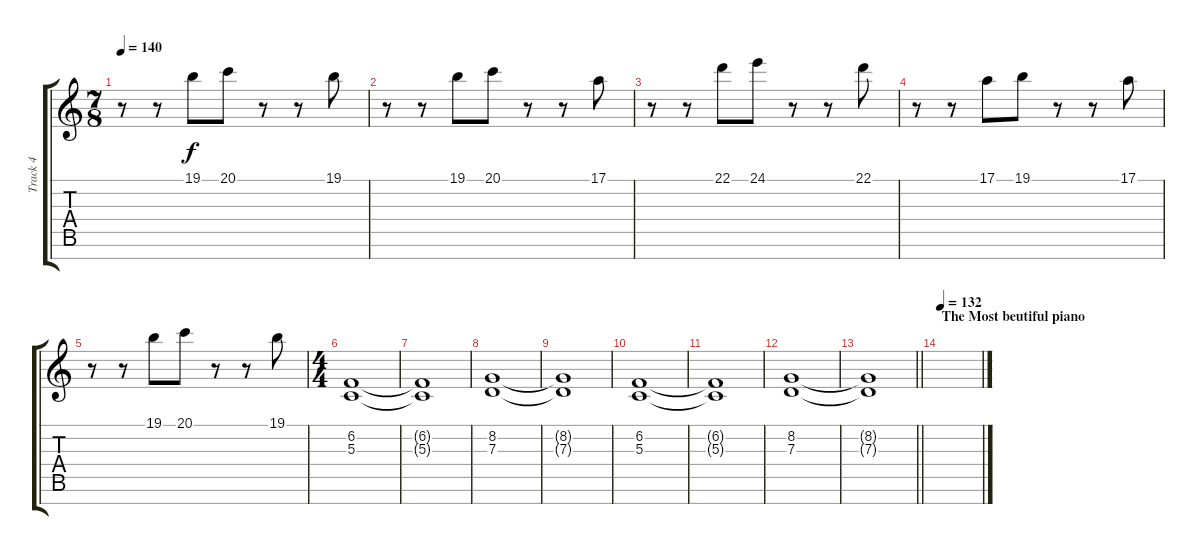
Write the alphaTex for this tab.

\track ("Track 4" "Track 4") {instrument lead2sawtooth}
\staff {score tabs}
\tuning (E4 B3 G3 D3 A2 E2 B1) {hide}
\ts (7 8)
\tempo 140
\clef g2
\ks c
r.8{dy f} r.8 19.1.8 20.1.8 r.8 r.8 19.1.8 |
r.8 r.8 19.1.8 20.1.8 r.8 r.8 17.1.8 |
r.8 r.8 22.1.8 24.1.8 r.8 r.8 22.1.8 |
r.8 r.8 17.1.8 19.1.8 r.8 r.8 17.1.8 |
r.8 r.8 19.1.8 20.1.8 r.8 r.8 19.1.8 |
\ts (4 4)
(6.2 5.3).1 |
(6.2{t} 5.3{t}).1 |
(8.2 7.3).1 |
(8.2{t} 7.3{t}).1 |
(6.2 5.3).1 |
(6.2{t} 5.3{t}).1 |
(8.2 7.3).1 |
\barLineRight lightlight
(8.2{t} 7.3{t}).1 |
\section ("" "The Most beutiful piano")
\tempo 132
